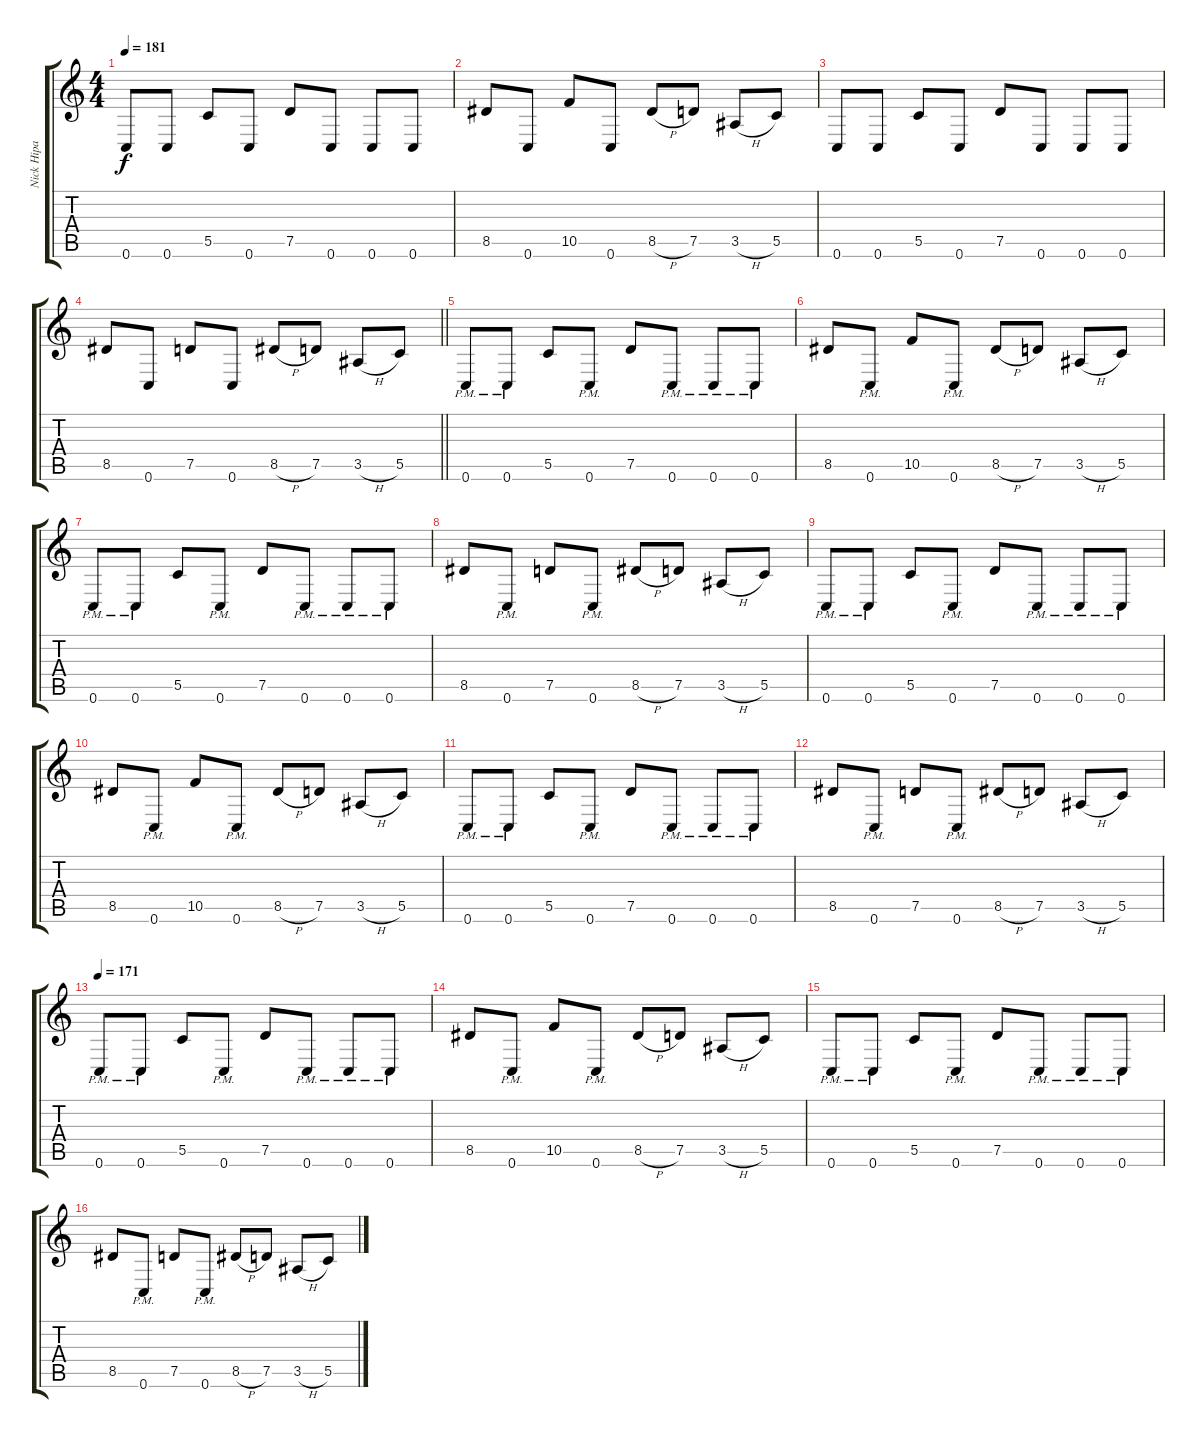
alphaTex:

\track ("Nick Hipa" "Nick Hipa") {instrument distortionguitar}
\staff {score tabs}
\tuning (D4 A3 F3 C3 G2 C2) {hide}
\ts (4 4)
\tempo 181
\clef g2
\ks c
0.6.8{dy f} 0.6.8 5.5.8 0.6.8 7.5.8 0.6.8 0.6.8 0.6.8 |
8.5.8 0.6.8 10.5.8 0.6.8 8.5{h}.8 7.5.8 3.5{h}.8 5.5.8 |
0.6.8 0.6.8 5.5.8 0.6.8 7.5.8 0.6.8 0.6.8 0.6.8 |
\barLineRight lightlight
8.5.8 0.6.8 7.5.8 0.6.8 8.5{h}.8 7.5.8 3.5{h}.8 5.5.8 |
\section ("" "")
0.6{pm}.8 0.6{pm}.8 5.5.8 0.6{pm}.8 7.5.8 0.6{pm}.8 0.6{pm}.8 0.6{pm}.8 |
8.5.8 0.6{pm}.8 10.5.8 0.6{pm}.8 8.5{h}.8 7.5.8 3.5{h}.8 5.5.8 |
0.6{pm}.8 0.6{pm}.8 5.5.8 0.6{pm}.8 7.5.8 0.6{pm}.8 0.6{pm}.8 0.6{pm}.8 |
8.5.8 0.6{pm}.8 7.5.8 0.6{pm}.8 8.5{h}.8 7.5.8 3.5{h}.8 5.5.8 |
0.6{pm}.8 0.6{pm}.8 5.5.8 0.6{pm}.8 7.5.8 0.6{pm}.8 0.6{pm}.8 0.6{pm}.8 |
8.5.8 0.6{pm}.8 10.5.8 0.6{pm}.8 8.5{h}.8 7.5.8 3.5{h}.8 5.5.8 |
0.6{pm}.8 0.6{pm}.8 5.5.8 0.6{pm}.8 7.5.8 0.6{pm}.8 0.6{pm}.8 0.6{pm}.8 |
8.5.8 0.6{pm}.8 7.5.8 0.6{pm}.8 8.5{h}.8 7.5.8 3.5{h}.8 5.5.8 |
\tempo 171
0.6{pm}.8 0.6{pm}.8 5.5.8 0.6{pm}.8 7.5.8 0.6{pm}.8 0.6{pm}.8 0.6{pm}.8 |
8.5.8 0.6{pm}.8 10.5.8 0.6{pm}.8 8.5{h}.8 7.5.8 3.5{h}.8 5.5.8 |
0.6{pm}.8 0.6{pm}.8 5.5.8 0.6{pm}.8 7.5.8 0.6{pm}.8 0.6{pm}.8 0.6{pm}.8 |
8.5.8 0.6{pm}.8 7.5.8 0.6{pm}.8 8.5{h}.8 7.5.8 3.5{h}.8 5.5.8
